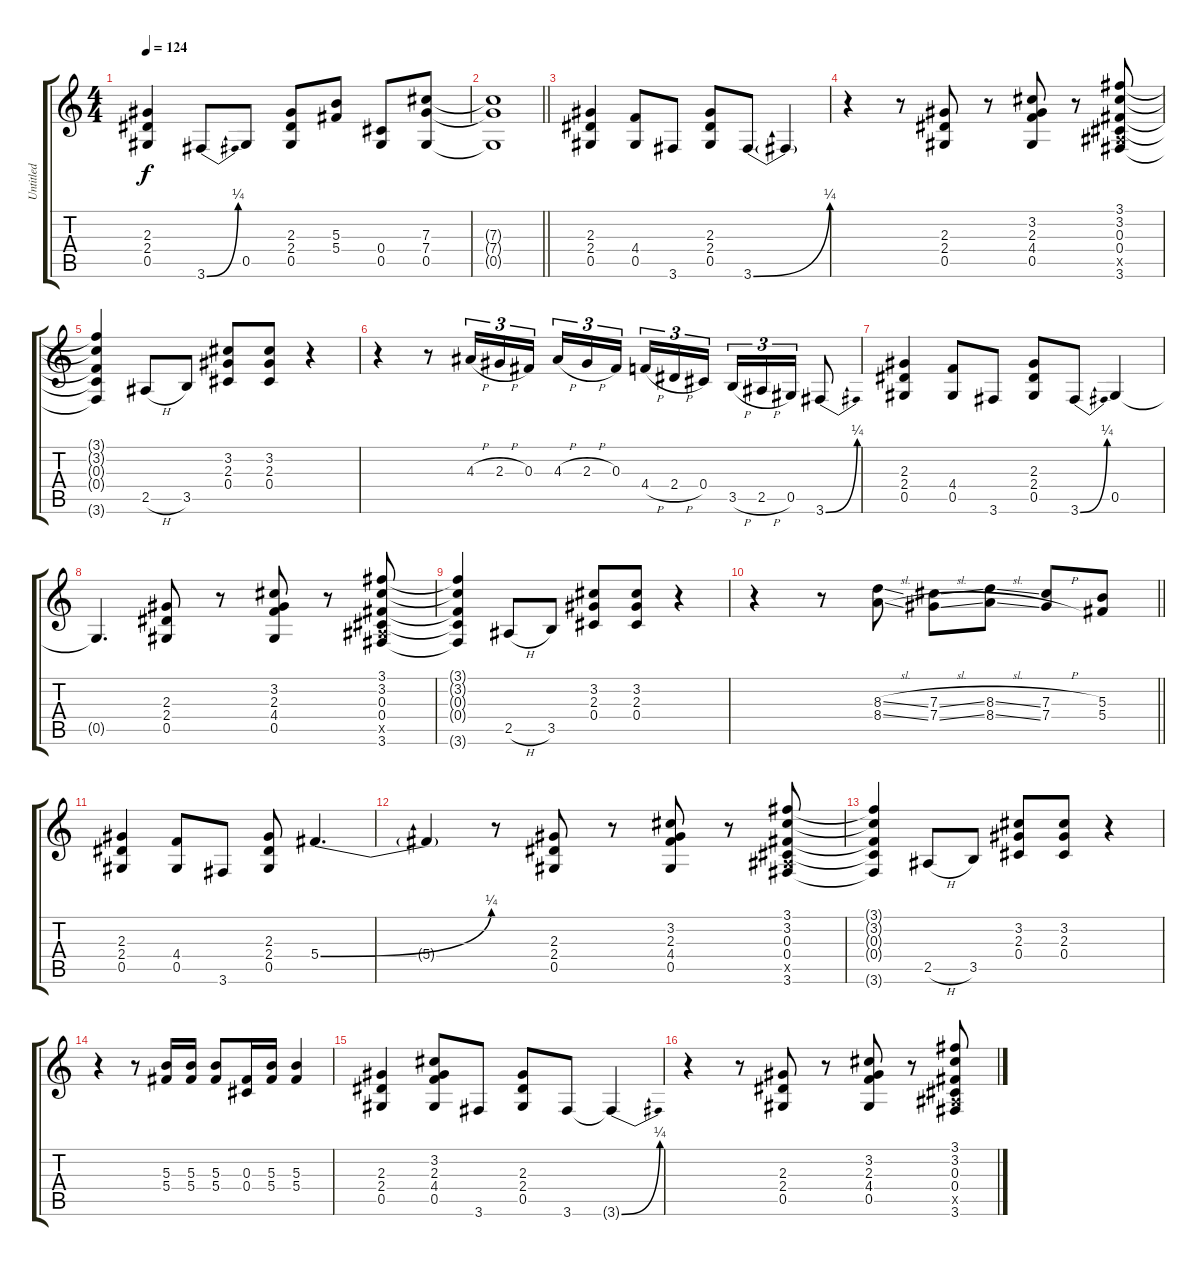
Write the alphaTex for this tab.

\track ("Untitled" "Untitled") {instrument distortionguitar}
\staff {score tabs}
\tuning (Eb4 Bb3 Gb3 Db3 Ab2 Eb2) {hide}
\ts (4 4)
\tempo 124
\clef g2
\ks c
(2.3 2.4 0.5).4{dy f} 3.6{be (bend 0 0 60 1)}.8 0.5.8 (2.3 2.4 0.5).8 (5.3 5.4).8 (0.4 0.5).8 (7.3 7.4 0.5).8 |
\barLineRight lightlight
(7.3{t} 7.4{t} 0.5{t}).1 |
(2.3 2.4 0.5).4 (4.4 0.5).8 3.6.8 (2.3 2.4 0.5).8 3.6{be (bend 0 0 60 1)}.8 3.6{t}.4 |
r.4 r.8 (2.3 2.4 0.5).8 r.8 (3.2 2.3 4.4 0.5).8 r.8 (3.1 3.2 0.3 0.4 2.5{x} 3.6).8 |
(3.1{t} 3.2{t} 0.3{t} 0.4{t} 3.6{t}).4 2.5{h}.8 3.5.8 (3.2 2.3 0.4).8 (3.2 2.3 0.4).8 r.4 |
r.4 r.8 4.3{h}.16{tu (3 2)} 2.3{h}.16{tu (3 2)} 0.3.16{tu (3 2)} 4.3{h}.16{tu (3 2)} 2.3{h}.16{tu (3 2)} 0.3.16{tu (3 2) beam splitsecondary} 4.4{h}.16{tu (3 2)} 2.4{h}.16{tu (3 2)} 0.4.16{tu (3 2)} 3.5{h}.16{tu (3 2)} 2.5{h}.16{tu (3 2)} 0.5.16{tu (3 2)} 3.6{be (bend 0 0 60 1)}.8 |
(2.3 2.4 0.5).4 (4.4 0.5).8 3.6.8 (2.3 2.4 0.5).8 3.6{be (bend 0 0 60 1)}.8 0.5.4 |
0.5{t}.4{d} (2.3 2.4 0.5).8 r.8 (3.2 2.3 4.4 0.5).8 r.8 (3.1 3.2 0.3 0.4 2.5{x} 3.6).8 |
(3.1{t} 3.2{t} 0.3{t} 0.4{t} 3.6{t}).4 2.5{h}.8 3.5.8 (3.2 2.3 0.4).8 (3.2 2.3 0.4).8 r.4 |
\barLineRight lightlight
r.4 r.8 (8.3{sl} 8.4{sl}).8 (7.3{sl} 7.4{sl}).8 (8.3{sl} 8.4{sl}).8 (7.3{h} 7.4{h}).8 (5.3 5.4).8 |
(2.3 2.4 0.5).4 (4.4 0.5).8 3.6.8 (2.3 2.4 0.5).8 5.4{be (bend 0 0 60 1)}.4{d} |
5.4{t}.4 r.8 (2.3 2.4 0.5).8 r.8 (3.2 2.3 4.4 0.5).8 r.8 (3.1 3.2 0.3 0.4 2.5{x} 3.6).8 |
(3.1{t} 3.2{t} 0.3{t} 0.4{t} 3.6{t}).4 2.5{h}.8 3.5.8 (3.2 2.3 0.4).8 (3.2 2.3 0.4).8 r.4 |
r.4 r.8 (5.3 5.4).16 (5.3 5.4).16 (5.3 5.4).8 (0.3 0.4).16 (5.3 5.4).16 (5.3 5.4).4 |
(2.3 2.4 0.5).4 (3.2 2.3 4.4 0.5).8 3.6.8 (2.3 2.4 0.5).8 3.6.8 3.6{be (bend 0 0 60 1) t}.4 |
r.4 r.8 (2.3 2.4 0.5).8 r.8 (3.2 2.3 4.4 0.5).8 r.8 (3.1 3.2 0.3 0.4 2.5{x} 3.6).8
